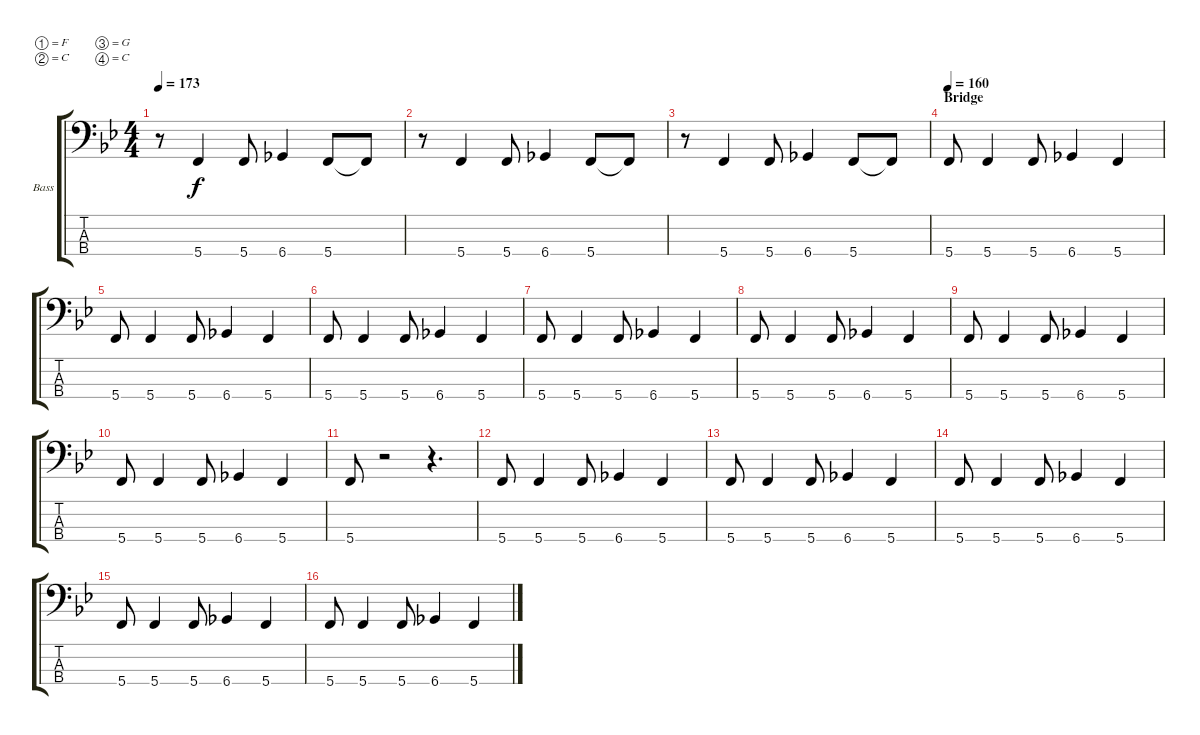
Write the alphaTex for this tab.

\defaultSystemsLayout 4
\bracketExtendMode groupsimilarinstruments
\firstSystemTrackNameOrientation horizontal
\otherSystemsTrackNameOrientation horizontal
\track ("Electric Bass" "Bass") {instrument electricbassfinger}
\staff {score tabs}
\tuning (F2 C2 G1 C1)
\ts (4 4)
\tempo 173
\clef f4
\ks bb
r.8{dy f} 5.4.4 5.4.8 6.4.4 5.4.8 5.4{t}.8 |
r.8 5.4.4 5.4.8 6.4.4 5.4.8 5.4{t}.8 |
r.8 5.4.4 5.4.8 6.4.4 5.4.8 5.4{t}.8 |
\section ("" "Bridge")
\tempo 160
5.4.8 5.4.4 5.4.8 6.4.4 5.4.4 |
5.4.8 5.4.4 5.4.8 6.4.4 5.4.4 |
5.4.8 5.4.4 5.4.8 6.4.4 5.4.4 |
5.4.8 5.4.4 5.4.8 6.4.4 5.4.4 |
5.4.8 5.4.4 5.4.8 6.4.4 5.4.4 |
5.4.8 5.4.4 5.4.8 6.4.4 5.4.4 |
5.4.8 5.4.4 5.4.8 6.4.4 5.4.4 |
5.4.8 r.2 r.4{d} |
5.4.8 5.4.4 5.4.8 6.4.4 5.4.4 |
5.4.8 5.4.4 5.4.8 6.4.4 5.4.4 |
5.4.8 5.4.4 5.4.8 6.4.4 5.4.4 |
5.4.8 5.4.4 5.4.8 6.4.4 5.4.4 |
5.4.8 5.4.4 5.4.8 6.4.4 5.4.4
